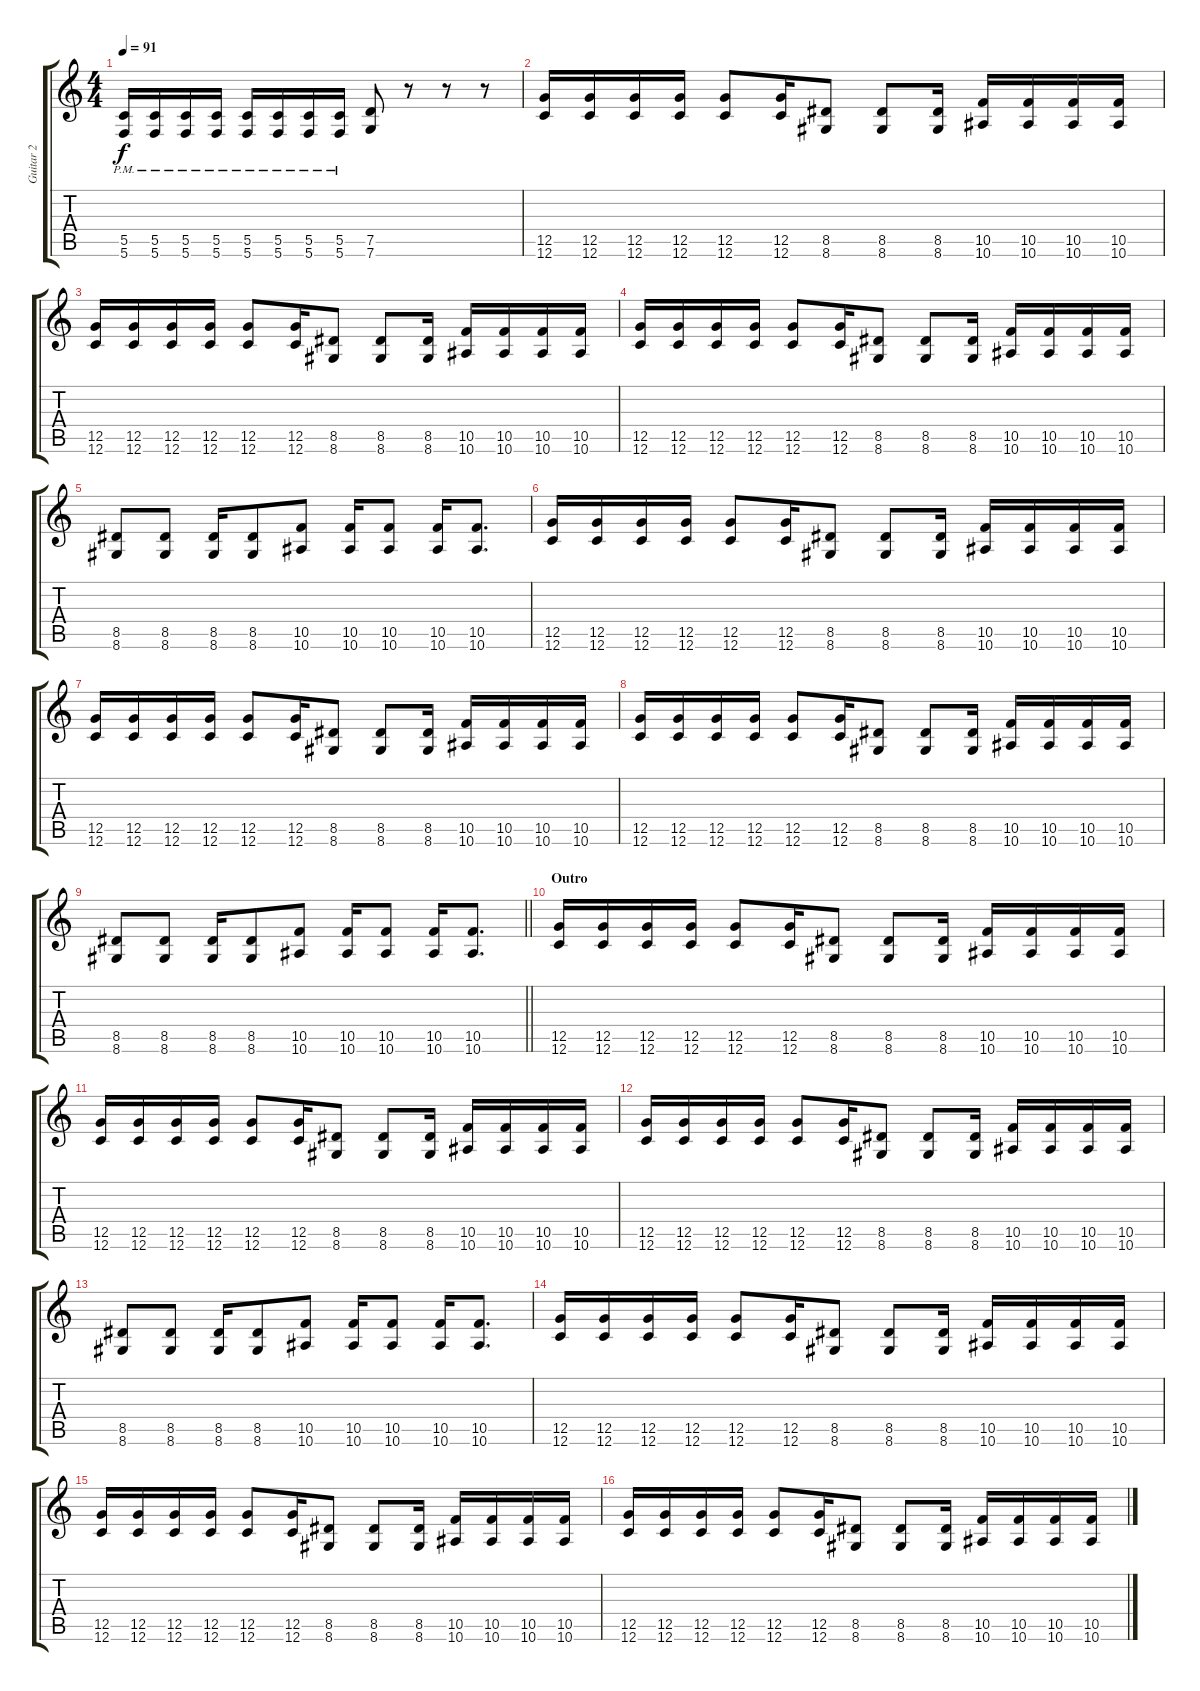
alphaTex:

\track ("Guitar 2" "Guitar 2") {instrument distortionguitar}
\staff {score tabs}
\tuning (D4 A3 F3 C3 G2 C2) {hide}
\ts (4 4)
\tempo 91
\clef g2
\ks c
(5.5{pm} 5.6{pm}).16{dy f} (5.5{pm} 5.6{pm}).16 (5.5{pm} 5.6{pm}).16 (5.5{pm} 5.6{pm}).16 (5.5{pm} 5.6{pm}).16 (5.5{pm} 5.6{pm}).16 (5.5{pm} 5.6{pm}).16 (5.5{pm} 5.6{pm}).16 (7.5 7.6).8 r.8 r.8 r.8 |
(12.5 12.6).16 (12.5 12.6).16 (12.5 12.6).16 (12.5 12.6).16 (12.5 12.6).8 (12.5 12.6).16 (8.5 8.6).8 (8.5 8.6).8 (8.5 8.6).16 (10.5 10.6).16 (10.5 10.6).16 (10.5 10.6).16 (10.5 10.6).16 |
(12.5 12.6).16 (12.5 12.6).16 (12.5 12.6).16 (12.5 12.6).16 (12.5 12.6).8 (12.5 12.6).16 (8.5 8.6).8 (8.5 8.6).8 (8.5 8.6).16 (10.5 10.6).16 (10.5 10.6).16 (10.5 10.6).16 (10.5 10.6).16 |
(12.5 12.6).16 (12.5 12.6).16 (12.5 12.6).16 (12.5 12.6).16 (12.5 12.6).8 (12.5 12.6).16 (8.5 8.6).8 (8.5 8.6).8 (8.5 8.6).16 (10.5 10.6).16 (10.5 10.6).16 (10.5 10.6).16 (10.5 10.6).16 |
(8.5 8.6).8 (8.5 8.6).8 (8.5 8.6).16 (8.5 8.6).8 (10.5 10.6).8 (10.5 10.6).16 (10.5 10.6).8 (10.5 10.6).16 (10.5 10.6).8{d} |
(12.5 12.6).16 (12.5 12.6).16 (12.5 12.6).16 (12.5 12.6).16 (12.5 12.6).8 (12.5 12.6).16 (8.5 8.6).8 (8.5 8.6).8 (8.5 8.6).16 (10.5 10.6).16 (10.5 10.6).16 (10.5 10.6).16 (10.5 10.6).16 |
(12.5 12.6).16 (12.5 12.6).16 (12.5 12.6).16 (12.5 12.6).16 (12.5 12.6).8 (12.5 12.6).16 (8.5 8.6).8 (8.5 8.6).8 (8.5 8.6).16 (10.5 10.6).16 (10.5 10.6).16 (10.5 10.6).16 (10.5 10.6).16 |
(12.5 12.6).16 (12.5 12.6).16 (12.5 12.6).16 (12.5 12.6).16 (12.5 12.6).8 (12.5 12.6).16 (8.5 8.6).8 (8.5 8.6).8 (8.5 8.6).16 (10.5 10.6).16 (10.5 10.6).16 (10.5 10.6).16 (10.5 10.6).16 |
\barLineRight lightlight
(8.5 8.6).8 (8.5 8.6).8 (8.5 8.6).16 (8.5 8.6).8 (10.5 10.6).8 (10.5 10.6).16 (10.5 10.6).8 (10.5 10.6).16 (10.5 10.6).8{d} |
\section ("" "Outro")
(12.5 12.6).16 (12.5 12.6).16 (12.5 12.6).16 (12.5 12.6).16 (12.5 12.6).8 (12.5 12.6).16 (8.5 8.6).8 (8.5 8.6).8 (8.5 8.6).16 (10.5 10.6).16 (10.5 10.6).16 (10.5 10.6).16 (10.5 10.6).16 |
(12.5 12.6).16 (12.5 12.6).16 (12.5 12.6).16 (12.5 12.6).16 (12.5 12.6).8 (12.5 12.6).16 (8.5 8.6).8 (8.5 8.6).8 (8.5 8.6).16 (10.5 10.6).16 (10.5 10.6).16 (10.5 10.6).16 (10.5 10.6).16 |
(12.5 12.6).16 (12.5 12.6).16 (12.5 12.6).16 (12.5 12.6).16 (12.5 12.6).8 (12.5 12.6).16 (8.5 8.6).8 (8.5 8.6).8 (8.5 8.6).16 (10.5 10.6).16 (10.5 10.6).16 (10.5 10.6).16 (10.5 10.6).16 |
(8.5 8.6).8 (8.5 8.6).8 (8.5 8.6).16 (8.5 8.6).8 (10.5 10.6).8 (10.5 10.6).16 (10.5 10.6).8 (10.5 10.6).16 (10.5 10.6).8{d} |
(12.5 12.6).16 (12.5 12.6).16 (12.5 12.6).16 (12.5 12.6).16 (12.5 12.6).8 (12.5 12.6).16 (8.5 8.6).8 (8.5 8.6).8 (8.5 8.6).16 (10.5 10.6).16 (10.5 10.6).16 (10.5 10.6).16 (10.5 10.6).16 |
(12.5 12.6).16 (12.5 12.6).16 (12.5 12.6).16 (12.5 12.6).16 (12.5 12.6).8 (12.5 12.6).16 (8.5 8.6).8 (8.5 8.6).8 (8.5 8.6).16 (10.5 10.6).16 (10.5 10.6).16 (10.5 10.6).16 (10.5 10.6).16 |
(12.5 12.6).16 (12.5 12.6).16 (12.5 12.6).16 (12.5 12.6).16 (12.5 12.6).8 (12.5 12.6).16 (8.5 8.6).8 (8.5 8.6).8 (8.5 8.6).16 (10.5 10.6).16 (10.5 10.6).16 (10.5 10.6).16 (10.5 10.6).16
